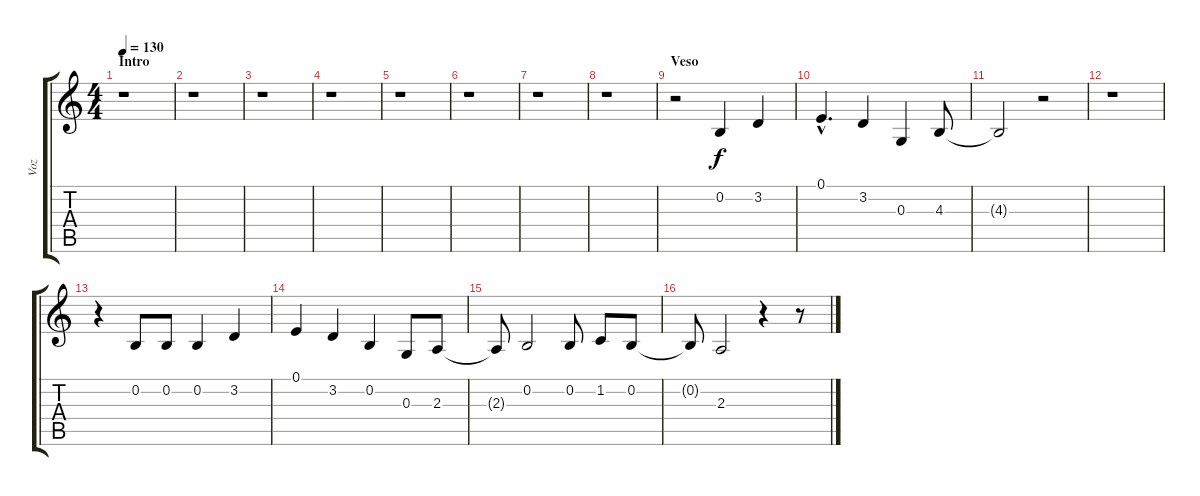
\track ("Voz" "Voz") {instrument flute}
\staff {score tabs}
\tuning (E4 B3 G3 D3 A2 E2) {hide}
\ts (4 4)
\section ("" "Intro")
\tempo 130
\clef g2
\ks c
r.1{dy f instrument flute} |
r.1 |
r.1 |
r.1 |
r.1 |
r.1 |
r.1 |
r.1 |
\section ("" "Veso")
r.2 0.2.4 3.2.4 |
0.1{hac}.4{d} 3.2.4 0.3.4 4.3.8 |
4.3{t}.2 r.2 |
r.1 |
r.4 0.2.8 0.2.8 0.2.4 3.2.4 |
0.1.4 3.2.4 0.2.4 0.3.8 2.3.8 |
2.3{t}.8 0.2.2 0.2.8 1.2.8 0.2.8 |
0.2{t}.8 2.3.2 r.4 r.8
